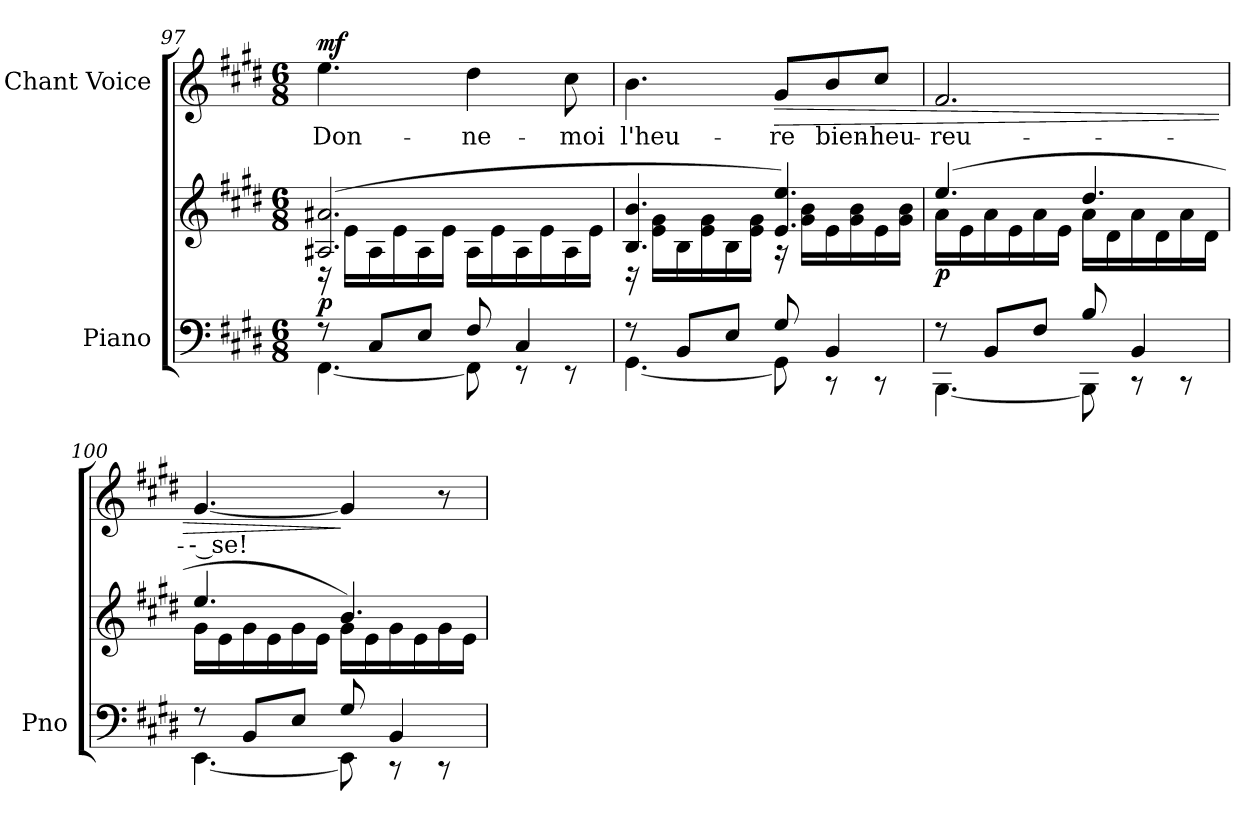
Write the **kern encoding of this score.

**kern	**kern	**dynam	**kern	**text	**dynam
*part2	*part2	*part2	*part1	*part1	*part1
*staff3	*staff2	*staff2/3	*staff1	*staff1	*staff1
*I"Piano	*	*	*I"Chant Voice	*	*
*I'Pno	*	*	*	*	*
*clefF4	*clefG2	*	*clefG2	*	*
*k[f#c#g#d#]	*k[f#c#g#d#]	*	*k[f#c#g#d#]	*	*
*M6/8	*M6/8	*	*M6/8	*	*
=97	=97	=97	=97	=97	=97
*^	*^	*	*	*	*
!	!	!	!	!LO:DY:b	!	!	!LO:DY:a
8r	[4.FF#\	(2.A#X/ 2.a#X/	16r	p	4.ee\	Don-	mf
.	.	.	16e\LL	.	.	.	.
8C#/L	.	.	16A#\	.	.	.	.
.	.	.	16e\	.	.	.	.
8E/J	.	.	16A#\	.	.	.	.
.	.	.	16e\JJ	.	.	.	.
8F#/	8FF#\]	.	16A#\LL	.	4dd#\	-ne-	.
.	.	.	16e\	.	.	.	.
4C#/	8r	.	16A#\	.	.	.	.
.	.	.	16e\	.	.	.	.
.	8r	.	16A#\	.	8cc#\	-moi	.
.	.	.	16e\JJ	.	.	.	.
=98	=98	=98	=98	=98	=98	=98	=98
8r	[4.GG#\	4.B/ 4.b/	16r	.	4.b\	l'heu-	.
.	.	.	16e\ 16g#\LL	.	.	.	.
8BB/L	.	.	16B\	.	.	.	.
.	.	.	16e\ 16g#\	.	.	.	.
8E/J	.	.	16B\	.	.	.	.
.	.	.	16e\ 16g#\JJ	.	.	.	.
!	!	!	!	!	!	!	!LO:HP:b
8G#/	8GG#\]	4.e/ 4.ee/)	16r	.	8g#/L	-re	>
.	.	.	16g#\ 16b\LL	.	.	.	.
4BB/	8r	.	16e\	.	8b/	bien-	.
.	.	.	16g#\ 16b\	.	.	.	.
.	8r	.	16e\	.	8cc#/J	-heu-	.
.	.	.	16g#\ 16b\JJ	.	.	.	.
=99	=99	=99	=99	=99	=99	=99	=99
!	!	!	!	!LO:DY:b	!	!	!
8r	[4.BBB\	(4.ee/	16a\LL	p	2.f#/	-reu-	.
.	.	.	16e\	.	.	.	.
8BB/L	.	.	16a\	.	.	.	.
.	.	.	16e\	.	.	.	.
8F#/J	.	.	16a\	.	.	.	.
.	.	.	16e\JJ	.	.	.	.
8B/	8BBB\]	4.dd#/	16a\LL	.	.	.	.
.	.	.	16d#\	.	.	.	.
4BB/	8r	.	16a\	.	.	.	.
.	.	.	16d#\	.	.	.	.
.	8r	.	16a\	.	.	.	.
.	.	.	16d#\JJ	.	.	.	.
=100	=100	=100	=100	=100	=100	=100	=100
8r	[4.EE\	4.ee/	16g#\LL	.	[4.g#/	-- se!	.
.	.	.	16e\	.	.	.	.
8BB/L	.	.	16g#\	.	.	.	.
.	.	.	16e\	.	.	.	.
8E/J	.	.	16g#\	.	.	.	.
.	.	.	16e\JJ	.	.	.	.
8G#/	8EE\]	4.b/)	16g#\LL	.	4g#/]	.	]
.	.	.	16e\	.	.	.	.
4BB/	8r	.	16g#\	.	.	.	.
.	.	.	16e\	.	.	.	.
.	8r	.	16g#\	.	8r	.	.
.	.	.	16e\JJ	.	.	.	.
*v	*v	*	*	*	*	*	*
*	*v	*v	*	*	*	*
=	=	=	=	=	=
*-	*-	*-	*-	*-	*-
